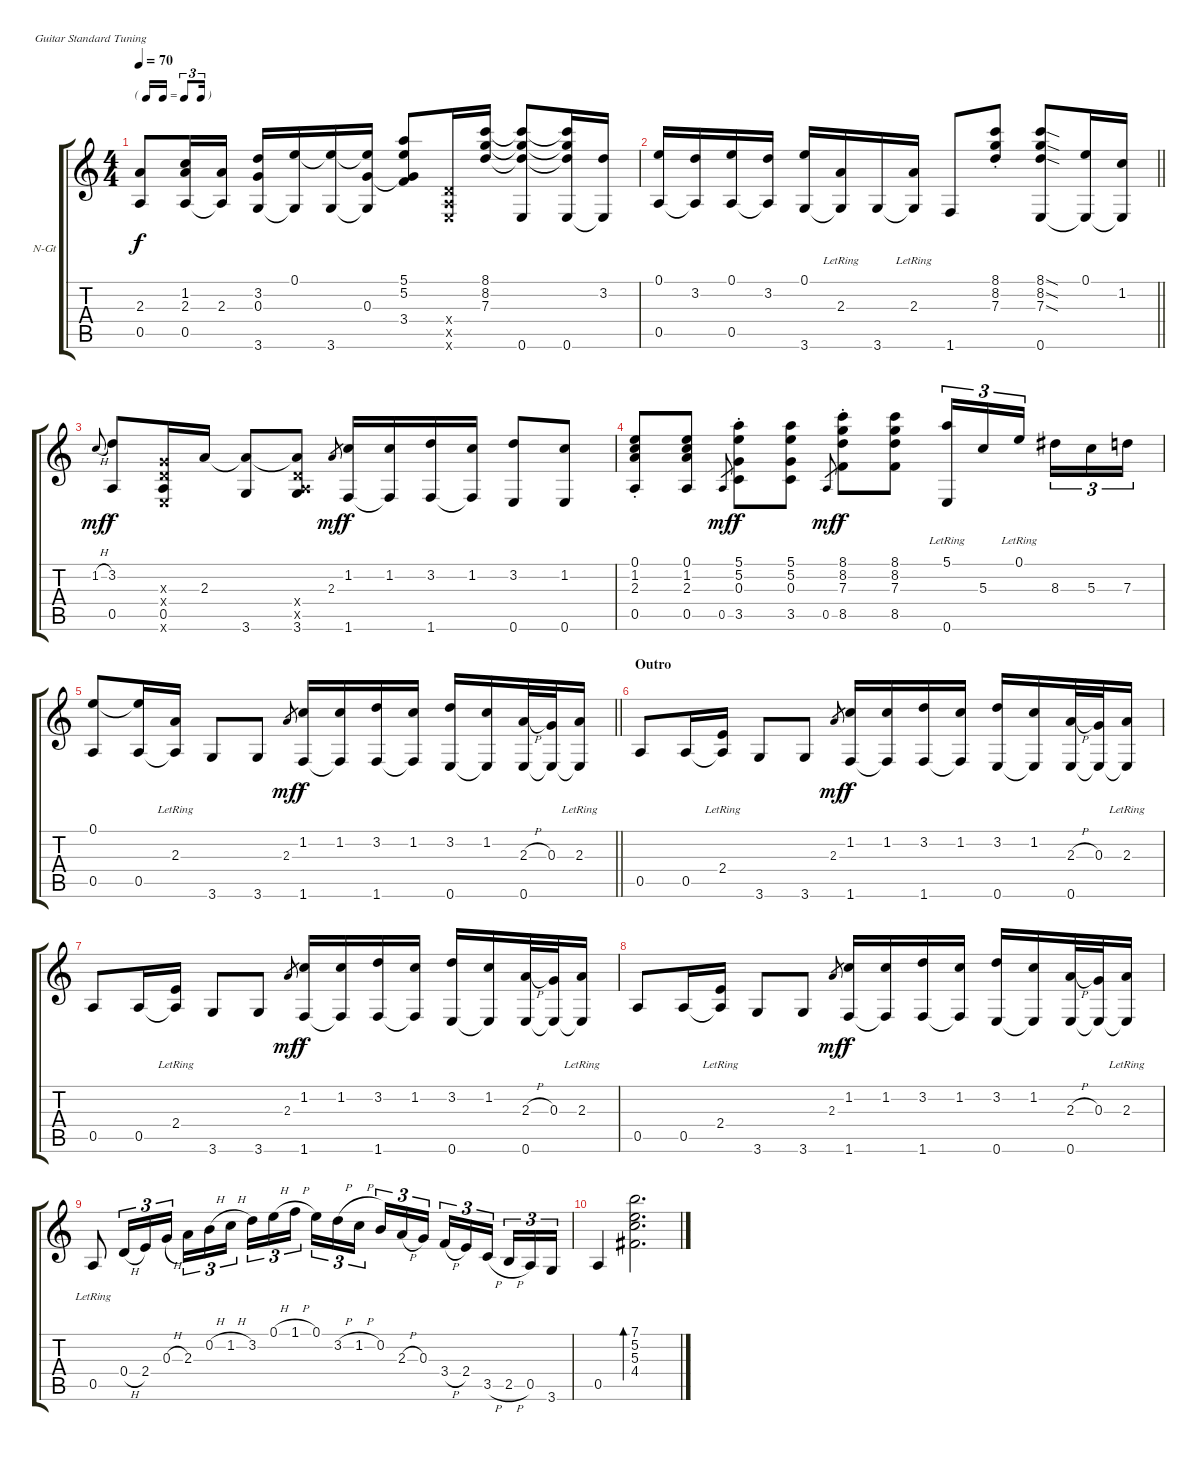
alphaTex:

\bracketExtendMode groupsimilarinstruments
\firstSystemTrackNameOrientation horizontal
\otherSystemsTrackNameOrientation horizontal
\track ("Nylon Guitar" "N-Gt") {instrument acousticguitarnylon}
\staff {score tabs}
\tuning (E4 B3 G3 D3 A2 E2)
\ts (4 4)
\tf triplet16th
\tempo 70
\clef g2
\scale
0.333333
\ks c
(2.3 0.5).8{dy f} (1.2 2.3 0.5).16 (2.3 0.5{t}).16 (3.2 0.3 3.6).16 (0.1 3.6{t}).16 (3.6 0.1{t}).16 (0.1{t} 0.3 3.6{t}).16 (5.1 5.2 0.3{t} 3.4).8 (0.4{x} 0.5{x} 0.6{x}).16 (8.1 8.2 7.3).16 (0.6 8.1{t} 8.2{t} 7.3{t}).8 (8.1{t} 8.2{t} 7.3{t} 0.6).16 (3.2 0.6{t}).16 |
\scale
0.333333
\barLineRight lightlight
(0.1 0.5).16 (3.2 0.5{t}).16 (0.1 0.5).16 (3.2 0.5{t}).16 (0.1 3.6).16 (2.3{lr} 3.6{t}).16 3.6.16 (2.3{lr} 3.6{t}).16 1.6.8 (8.1{st} 8.2{st} 7.3{st}).8 (8.1{sod} 8.2{sod} 7.3{sod} 0.6).8 (0.1 0.6{t}).16 (1.2 0.6{t}).16 |
\scale
0.333333 1.2{h}.8{gr onbeat dy mf} (3.2 0.5).8{dy f} (0.3{x} 0.4{x} 0.5 0.6{x}).16 2.3.16 (3.6 2.3{t}).8 (2.3{t} 0.4{x} 0.5{x} 3.6).8 2.3.8{gr dy mf} (1.2 1.6).16{dy f} (1.2 1.6{t}).16 (3.2 1.6).16 (1.2 1.6{t}).16 (3.2 0.6).8 (1.2 0.6).8 |
\scale
0.333333 (0.1{st} 1.2{st} 2.3{st} 0.5{st}).8 (0.1 1.2 2.3 0.5).8 0.5.8{gr dy mf} (5.1{st} 5.2{st} 0.3{st} 3.5{st}).8{dy f} (5.1 5.2 0.3 3.5).8 0.5.8{gr dy mf} (8.1{st} 8.2{st} 7.3{st} 8.5{st}).8{dy f} (8.1 8.2 7.3 8.5).8 (5.1 0.6{lr}).16{tu (3 2)} 5.3.16{tu (3 2)} 0.1{lr}.16{tu (3 2)} 8.3.16{tu (3 2)} 5.3.16{tu (3 2)} 7.3.16{tu (3 2)} |
\scale
0.333333
\barLineRight lightlight
(0.1 0.5).8 (0.1{t} 0.5).16 (2.3{lr} 0.5{t}).16 3.6.8 3.6.8 2.3.8{gr dy mf} (1.2 1.6).16{dy f} (1.2 1.6{t}).16 (3.2 1.6).16 (1.2 1.6{t}).16 (3.2 0.6).16 (1.2 0.6{t}).16 (2.3{h} 0.6).32 (0.3 0.6{t}).32 (2.3{lr} 0.6{t}).16 |
\section ("" "Outro")
\scale
0.333333 0.5.8 0.5.16 (2.4{lr} 0.5{t}).16 3.6.8 3.6.8 2.3.8{gr dy mf} (1.2 1.6).16{dy f} (1.2 1.6{t}).16 (3.2 1.6).16 (1.2 1.6{t}).16 (3.2 0.6).16 (1.2 0.6{t}).16 (2.3{h} 0.6).32 (0.3 0.6{t}).32 (2.3{lr} 0.6{t}).16 |
0.5.8 0.5.16 (2.4{lr} 0.5{t}).16 3.6.8 3.6.8 2.3.8{gr dy mf} (1.2 1.6).16{dy f} (1.2 1.6{t}).16 (3.2 1.6).16 (1.2 1.6{t}).16 (3.2 0.6).16 (1.2 0.6{t}).16 (2.3{h} 0.6).32 (0.3 0.6{t}).32 (2.3{lr} 0.6{t}).16 |
0.5.8 0.5.16 (2.4{lr} 0.5{t}).16 3.6.8 3.6.8 2.3.8{gr dy mf} (1.2 1.6).16{dy f} (1.2 1.6{t}).16 (3.2 1.6).16 (1.2 1.6{t}).16 (3.2 0.6).16 (1.2 0.6{t}).16 (2.3{h} 0.6).32 (0.3 0.6{t}).32 (2.3{lr} 0.6{t}).16 |
0.5{lr}.8 0.4{h}.16{tu (3 2)} 2.4.16{tu (3 2)} 0.3{h}.16{tu (3 2)} 2.3.16{tu (3 2)} 0.2{h}.16{tu (3 2)} 1.2{h}.16{tu (3 2)} 3.2.16{tu (3 2)} 0.1{h}.16{tu (3 2)} 1.1{h}.16{tu (3 2)} 0.1.16{tu (3 2)} 3.2{h}.16{tu (3 2)} 1.2{h}.16{tu (3 2)} 0.2.16{tu (3 2)} 2.3{h}.16{tu (3 2)} 0.3.16{tu (3 2)} 3.4{h}.16{tu (3 2)} 2.4.16{tu (3 2)} 3.5{h}.16{tu (3 2)} 2.5{h}.16{tu (3 2)} 0.5.16{tu (3 2)} 3.6.16{tu (3 2)} |
0.5.4 (7.1 5.2 5.3 4.4).2{d bd 120}
